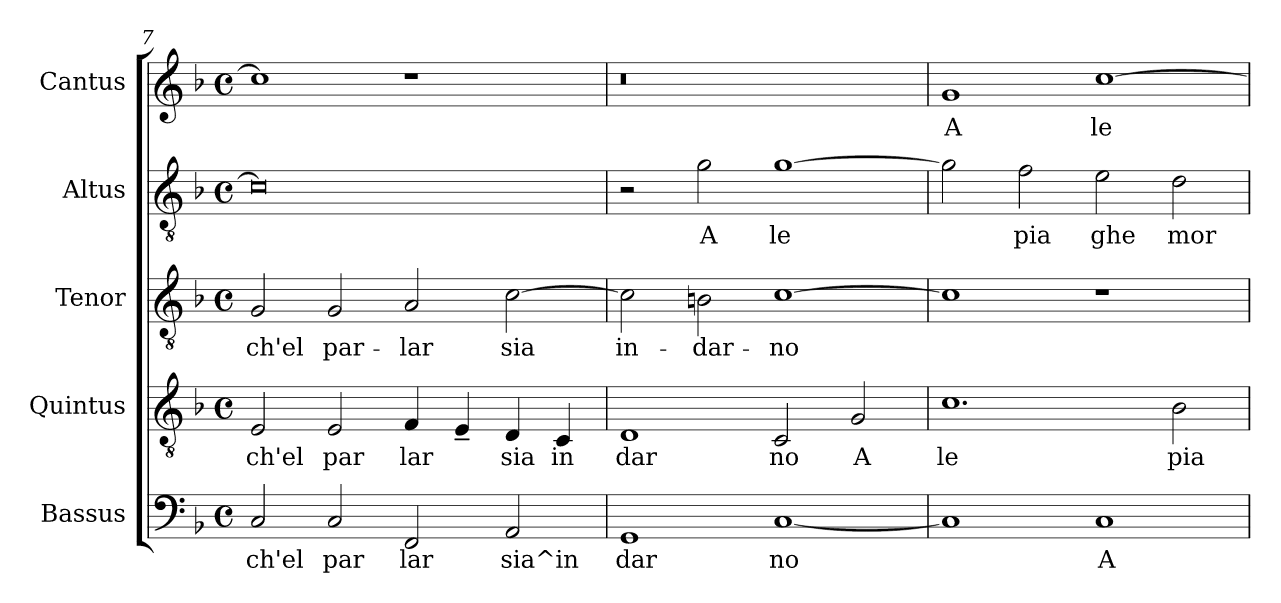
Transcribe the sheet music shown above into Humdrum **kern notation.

**kern	**text	**kern	**text	**kern	**text	**kern	**text	**kern	**text
*part5	*part5	*part4	*part4	*part3	*part3	*part2	*part2	*part1	*part1
*staff5	*staff5	*staff4	*staff4	*staff3	*staff3	*staff2	*staff2	*staff1	*staff1
*I"Bassus	*	*I"Quintus	*	*I"Tenor	*	*I"Altus	*	*I"Cantus	*
!!LO:LB:g=z
*clefF4	*	*clefGv2	*	*clefGv2	*	*clefGv2	*	*clefG2	*
*k[b-]	*	*k[b-]	*	*k[b-]	*	*k[b-]	*	*k[b-]	*
*F:	*	*F:	*	*F:	*	*F:	*	*F:	*
*M4/4	*	*M4/4	*	*M4/4	*	*M4/4	*	*M4/4	*
*met(c)	*	*met(c)	*	*met(c)	*	*met(c)	*	*met(c)	*
=7	=7	=7	=7	=7	=7	=7	=7	=7	=7
!	!LO:LY:b:cj	!	!LO:LY:b:cj	!	!LO:LY:b:cj	!	!LO:LY:b:cj	!	!LO:LY:b:cj
2C/	ch'el	2E/	ch'el	2G/	ch'el	0c]	.	1cc]	.
!	!LO:LY:b:cj	!	!LO:LY:b:cj	!	!LO:LY:b:cj	!	!	!	!
2C/	par	2E/	par	2G/	par-	.	.	.	.
!	!LO:LY:b:cj	!	!LO:LY:b:cj	!	!LO:LY:b:cj	!	!	!	!
2FF/	lar	4F/	lar	2A/	-lar	.	.	1r	.
!	!	!	!LO:LY:b:cj	!	!	!	!	!	!
.	.	4E~</	.	.	.	.	.	.	.
!	!LO:LY:b:cj	!	!LO:LY:b:cj	!	!LO:LY:b:cj	!	!	!	!
2AA/	sia^in	4D/	sia	[>2c\	sia	.	.	.	.
!	!	!	!LO:LY:b:cj	!	!	!	!	!	!
.	.	4C/	in	.	.	.	.	.	.
=8	=8	=8	=8	=8	=8	=8	=8	=8	=8
!	!LO:LY:b:cj	!	!LO:LY:b:cj	!	!LO:LY:b:cj	!	!	!	!
1GG	dar	1D	dar	2c\]	in-	2r	.	0r	.
!	!	!	!	!	!LO:LY:b:cj	!	!LO:LY:b:cj	!	!
.	.	.	.	2B\	-dar-	2g\	A	.	.
!	!LO:LY:b:cj	!	!LO:LY:b:cj	!	!LO:LY:b:cj	!	!LO:LY:b:cj	!	!
[<1C	no	2C/	no	[>1c	-no	[>1g	le	.	.
!	!	!	!LO:LY:b:cj	!	!	!	!	!	!
.	.	2G/	A	.	.	.	.	.	.
=9	=9	=9	=9	=9	=9	=9	=9	=9	=9
!	!LO:LY:b:cj	!	!LO:LY:b:cj	!	!LO:LY:b:cj	!	!LO:LY:b:cj	!	!LO:LY:b:cj
1C]	.	1.c	le	1c]	.	2g\]	.	1g	A
!	!	!	!	!	!	!	!LO:LY:b:cj	!	!
.	.	.	.	.	.	2f\	pia	.	.
!	!LO:LY:b:cj	!	!	!	!	!	!LO:LY:b:cj	!	!LO:LY:b:cj
1C	A	.	.	1r	.	2e\	ghe	[>1cc	le
!	!	!	!LO:LY:b:cj	!	!	!	!LO:LY:b:cj	!	!
.	.	2B-\	pia	.	.	2d\	mor	.	.
=	=	=	=	=	=	=	=	=	=
*-	*-	*-	*-	*-	*-	*-	*-	*-	*-
